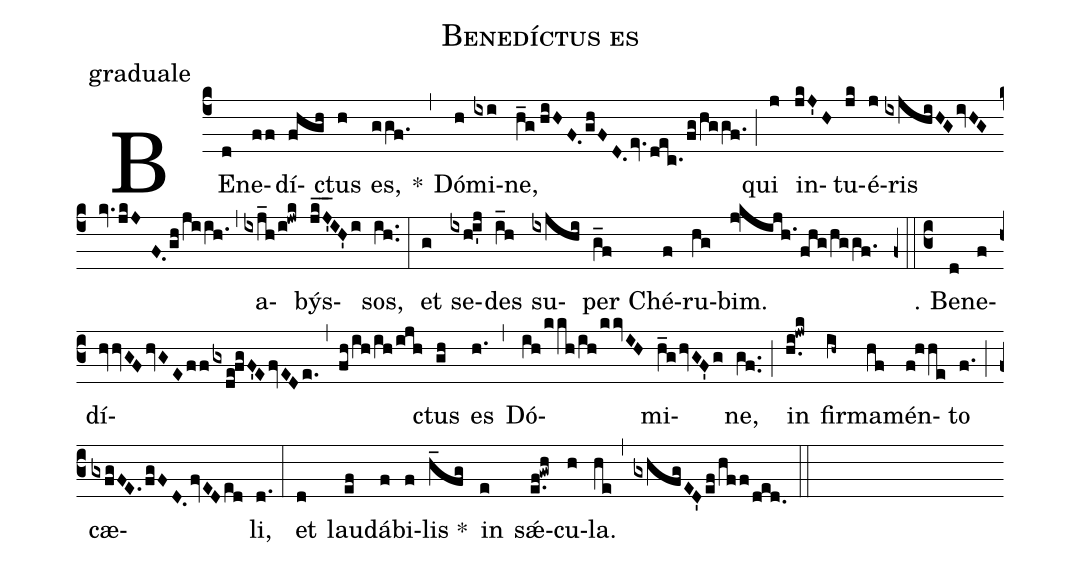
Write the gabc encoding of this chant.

name:Benedíctus es;
office-part:graduale;
%%
(c4) BE(d)ne(ff)dí(fhgh)ctus(h) es,(ggf.) *(,)
Dó(h)mi(ixi)ne,(h_g//hiHF./ghFD.ev.dec./fg/hggf.) (;)
qui(j) in(jkJ'H)tu(jk)é(j)ris(ixjhiHGivHGkv.jkJF.gh/jiih.) (,)
a(ixj_h/i!jwk)býs(jkJ'__IH'i)sos,(ih..) (:)
et(g) se(ixh!i'j)des(i_h) su(ixjhi)per(g_f) Ché(f)ru(hg)bim.(j!kijh./fhg/hggf.) (z0::c3)

℣. Be(d)ne(f)dí(hvvGFhvGEff/gxde!fgF'EfvEDe.,fh/ih/ih/ijh)ctus(gh) es(h.) (,)
Dó(ih/kkh/ih/kkvIH)mi(h_ghvGF'g)ne,(gf..) (;)
in(h.i!jwk) fir(ih~)ma(hf)mén(f!hhe)to(f.) (;)
cæ(gxfgFE.fgFD.fvEDed)li,(d.) (:)
et(d) lau(ef)dá(f)bi(f)lis *(h_fg) in(e) sǽ(e.f!gwh)cu(h)la.(he,gxhfgED'ef/hff/ded.) (::)
